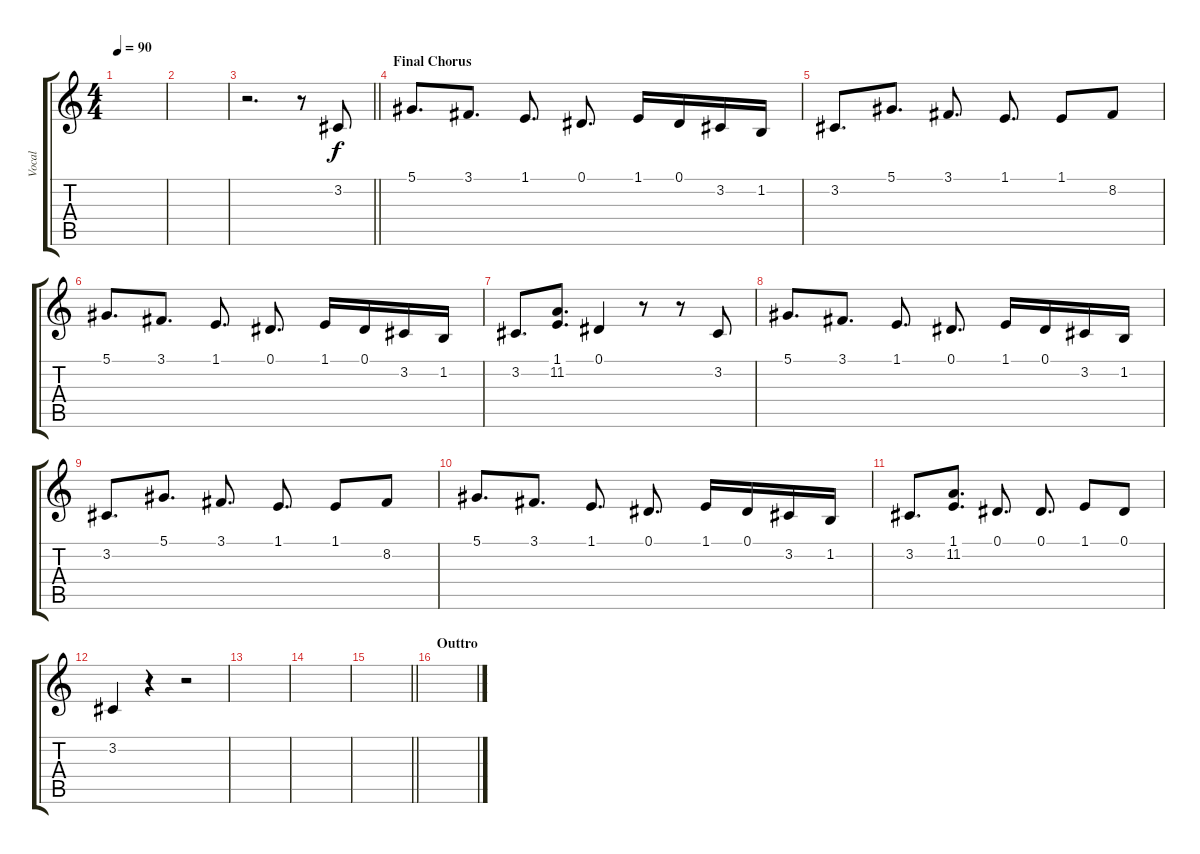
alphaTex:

\track ("Vocal" "Vocal") {instrument lead6voice}
\staff {score tabs}
\tuning (Eb4 Bb3 Gb3 Db3 Ab2 Eb2) {hide}
\ts (4 4)
\tempo 90
\clef g2
\ks c
|
|
\barLineRight lightlight
r.2{d} r.8 3.2.8 |
\section ("" "Final Chorus")
5.1.8{d} 3.1.8{d} 1.1.8{d} 0.1.8{d} 1.1.16 0.1.16 3.2.16 1.2.16 |
3.2.8{d} 5.1.8{d} 3.1.8{d} 1.1.8{d} 1.1.8 8.2.8 |
5.1.8{d} 3.1.8{d} 1.1.8{d} 0.1.8{d} 1.1.16 0.1.16 3.2.16 1.2.16 |
3.2.8{d} (1.1 11.2).8{d} 0.1.4 r.8 r.8 3.2.8 |
5.1.8{d} 3.1.8{d} 1.1.8{d} 0.1.8{d} 1.1.16 0.1.16 3.2.16 1.2.16 |
3.2.8{d} 5.1.8{d} 3.1.8{d} 1.1.8{d} 1.1.8 8.2.8 |
5.1.8{d} 3.1.8{d} 1.1.8{d} 0.1.8{d} 1.1.16 0.1.16 3.2.16 1.2.16 |
3.2.8{d} (1.1 11.2).8{d} 0.1.8{d} 0.1.8{d} 1.1.8 0.1.8 |
3.2.4 r.4 r.2 |
|
|
\barLineRight lightlight
|
\section ("" "Outtro")
